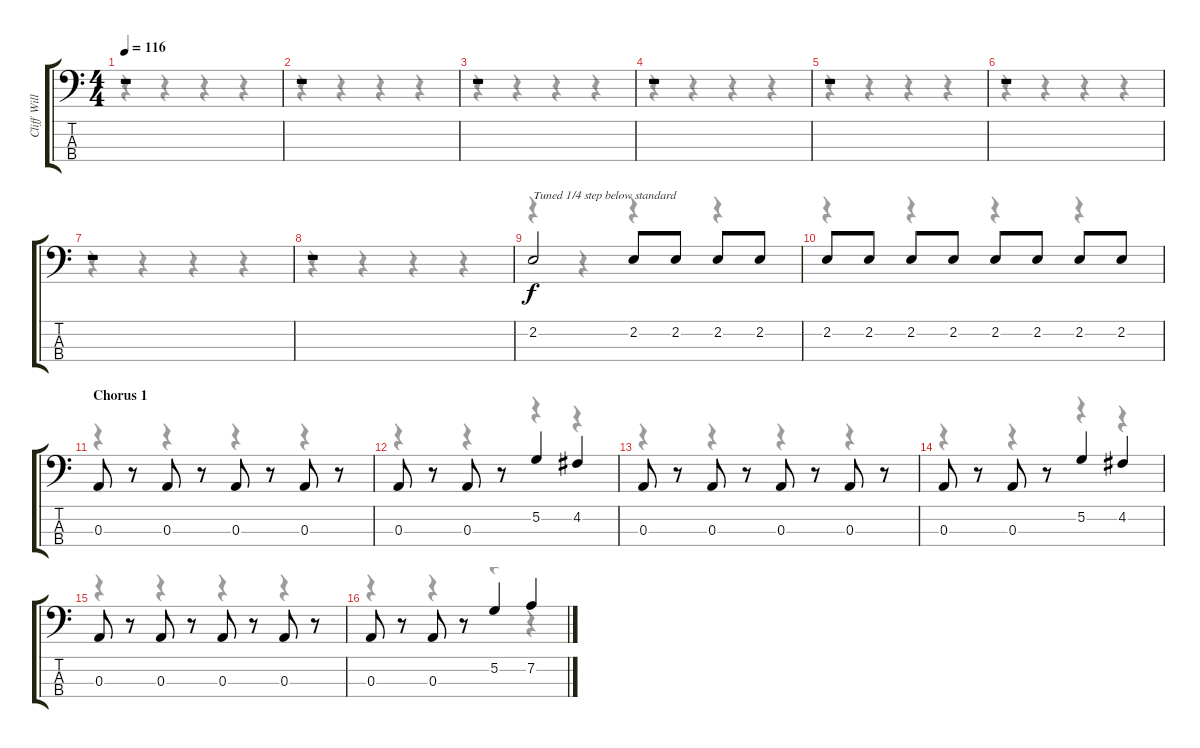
\track ("Cliff Williams" "Cliff Will") {instrument electricbasspick}
\staff {score tabs}
\tuning (G2 D2 A1 E1) {hide}
\voice
\ts (4 4)
\tempo 116
\clef f4
\ks c
r.1{dy f} |
r.1 |
r.1 |
r.1 |
r.1 |
r.1 |
r.1 |
r.1 |
2.2.2{txt "Tuned 1/4 step below standard"} 2.2.8 2.2.8 2.2.8 2.2.8 |
2.2.8 2.2.8 2.2.8 2.2.8 2.2.8 2.2.8 2.2.8 2.2.8 |
\section ("" "Chorus 1")
0.3.8 r.8 0.3.8 r.8 0.3.8 r.8 0.3.8 r.8 |
0.3.8 r.8 0.3.8 r.8 5.2.4 4.2.4 |
0.3.8 r.8 0.3.8 r.8 0.3.8 r.8 0.3.8 r.8 |
0.3.8 r.8 0.3.8 r.8 5.2.4 4.2.4 |
0.3.8 r.8 0.3.8 r.8 0.3.8 r.8 0.3.8 r.8 |
0.3.8 r.8 0.3.8 r.8 5.2.4 7.2.4
\voice
\clef f4
\ottava regular
\simile none
\ks c
r.4{dy f} r.4 r.4 r.4 |
r.4 r.4 r.4 r.4 |
r.4 r.4 r.4 r.4 |
r.4 r.4 r.4 r.4 |
r.4 r.4 r.4 r.4 |
r.4 r.4 r.4 r.4 |
r.4 r.4 r.4 r.4 |
r.4 r.4 r.4 r.4 |
r.4 r.4 r.4 r.4 |
r.4 r.4 r.4 r.4 |
r.4 r.4 r.4 r.4 |
r.4 r.4 r.4 r.4 |
r.4 r.4 r.4 r.4 |
r.4 r.4 r.4 r.4 |
r.4 r.4 r.4 r.4 |
r.4 r.4 r.4 r.4
